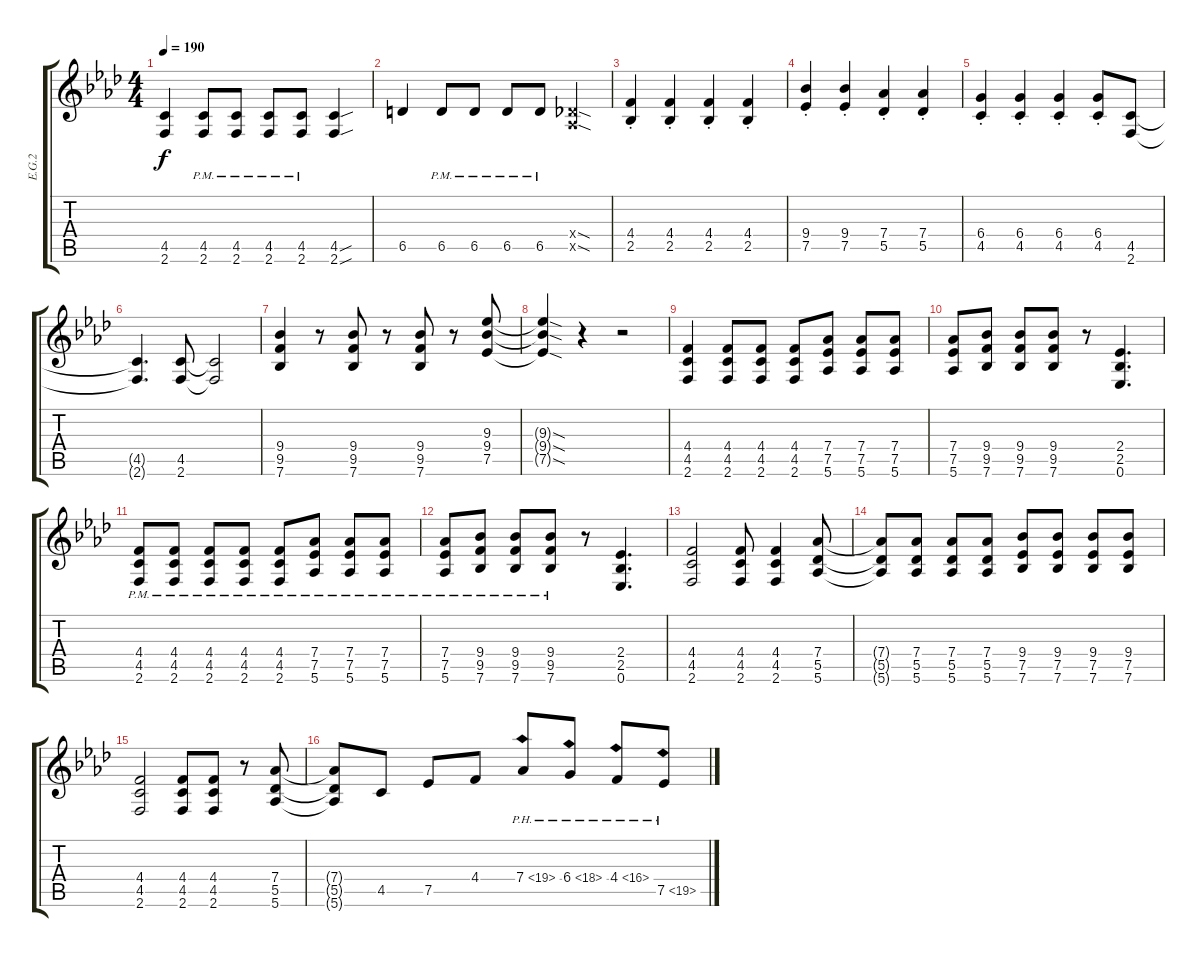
\track ("E.G.2" "E.G.2") {instrument distortionguitar}
\staff {score tabs}
\tuning (Eb4 Bb3 Gb3 Db3 Ab2 Eb2) {hide}
\ts (4 4)
\tempo 190
\clef g2
\ks ab
(4.5{t} 2.6{t}).4{dy f} (4.5{pm} 2.6{pm}).8 (4.5{pm} 2.6{pm}).8 (4.5{pm} 2.6{pm}).8 (4.5{pm} 2.6{pm}).8 (4.5{sou} 2.6{sou}).4 |
6.5.4 6.5{pm}.8 6.5{pm}.8 6.5{pm}.8 6.5{pm}.8 (0.4{sod x} 0.5{sod x}).4 |
(4.4{st} 2.5{st}).4 (4.4{st} 2.5{st}).4 (4.4{st} 2.5{st}).4 (4.4{st} 2.5{st}).4 |
(9.4{st} 7.5{st}).4 (9.4{st} 7.5{st}).4 (7.4{st} 5.5{st}).4 (7.4{st} 5.5{st}).4 |
(6.4{st} 4.5{st}).4 (6.4{st} 4.5{st}).4 (6.4{st} 4.5{st}).4 (6.4{st} 4.5{st}).8 (4.5 2.6).8 |
(4.5{t} 2.6{t}).4{d} (4.5 2.6).8 (4.5{t} 2.6{t}).2 |
(9.4 9.5 7.6).4 r.8 (9.4 9.5 7.6).8 r.8 (9.4 9.5 7.6).8 r.8 (9.3 9.4 7.5).8 |
(9.3{sod t} 9.4{sod t} 7.5{sod t}).4 r.4 r.2 |
(4.4 4.5 2.6).4 (4.4 4.5 2.6).8 (4.4 4.5 2.6).8 (4.4 4.5 2.6).8 (7.4 7.5 5.6).8 (7.4 7.5 5.6).8 (7.4 7.5 5.6).8 |
(7.4 7.5 5.6).8 (9.4 9.5 7.6).8 (9.4 9.5 7.6).8 (9.4 9.5 7.6).8 r.8 (2.4 2.5 0.6).4{d} |
(4.4{pm} 4.5{pm} 2.6{pm}).8 (4.4{pm} 4.5{pm} 2.6{pm}).8 (4.4{pm} 4.5{pm} 2.6{pm}).8 (4.4{pm} 4.5{pm} 2.6{pm}).8 (4.4{pm} 4.5{pm} 2.6{pm}).8 (7.4{pm} 7.5{pm} 5.6{pm}).8 (7.4{pm} 7.5{pm} 5.6{pm}).8 (7.4{pm} 7.5{pm} 5.6{pm}).8 |
(7.4{pm} 7.5{pm} 5.6{pm}).8 (9.4{pm} 9.5{pm} 7.6{pm}).8 (9.4{pm} 9.5{pm} 7.6{pm}).8 (9.4{pm} 9.5{pm} 7.6{pm}).8 r.8 (2.4 2.5 0.6).4{d} |
(4.4 4.5 2.6).2 (4.4 4.5 2.6).8 (4.4 4.5 2.6).4 (7.4 5.5 5.6).8 |
(7.4{t} 5.5{t} 5.6{t}).8 (7.4 5.5 5.6).8 (7.4 5.5 5.6).8 (7.4 5.5 5.6).8 (9.4 7.5 7.6).8 (9.4 7.5 7.6).8 (9.4 7.5 7.6).8 (9.4 7.5 7.6).8 |
(4.4 4.5 2.6).2 (4.4 4.5 2.6).8 (4.4 4.5 2.6).8 r.8 (7.4 5.5 5.6).8 |
(7.4{t} 5.5{t} 5.6{t}).8 4.5.8 7.5.8 4.4.8 7.4{ph 12}.8 6.4{ph 12}.8 4.4{ph 12}.8 7.5{ph 12}.8
